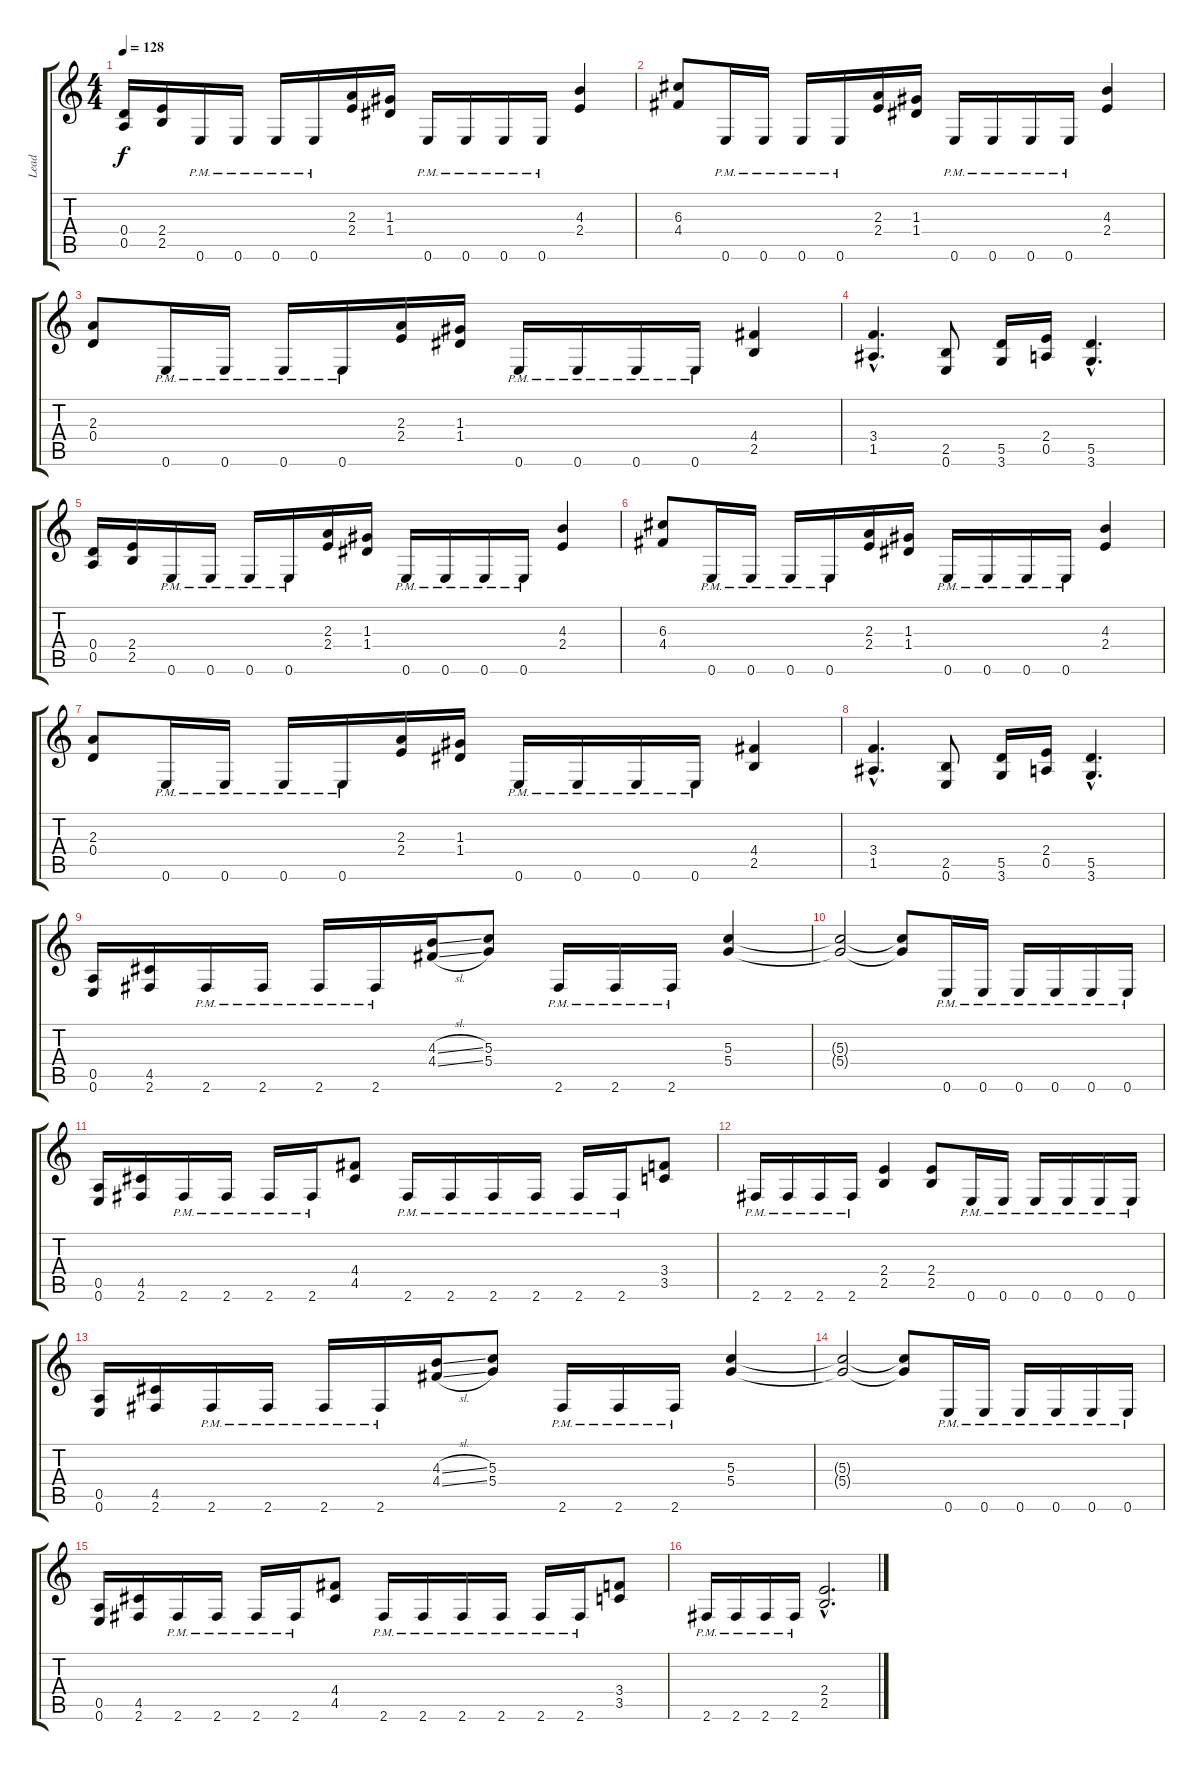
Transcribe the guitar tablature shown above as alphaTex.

\track ("Lead" "Lead") {instrument overdrivenguitar}
\staff {score tabs}
\tuning (E4 B3 G3 D3 A2 E2) {hide}
\ts (4 4)
\tempo 128
\clef g2
\ks c
(0.4 0.5).16{dy f} (2.4 2.5).16 0.6{pm}.16 0.6{pm}.16 0.6{pm}.16 0.6{pm}.16 (2.3 2.4).16 (1.3 1.4).16 0.6{pm}.16 0.6{pm}.16 0.6{pm}.16 0.6{pm}.16 (4.3 2.4).4 |
(6.3 4.4).8 0.6{pm}.16 0.6{pm}.16 0.6{pm}.16 0.6{pm}.16 (2.3 2.4).16 (1.3 1.4).16 0.6{pm}.16 0.6{pm}.16 0.6{pm}.16 0.6{pm}.16 (4.3 2.4).4 |
(2.3 0.4).8 0.6{pm}.16 0.6{pm}.16 0.6{pm}.16 0.6{pm}.16 (2.3 2.4).16 (1.3 1.4).16 0.6{pm}.16 0.6{pm}.16 0.6{pm}.16 0.6{pm}.16 (4.4 2.5).4 |
(3.4{hac} 1.5{hac}).4{d} (2.5 0.6).8 (5.5 3.6).16 (2.4 0.5).16 (5.5{hac} 3.6{hac}).4{d} |
(0.4 0.5).16 (2.4 2.5).16 0.6{pm}.16 0.6{pm}.16 0.6{pm}.16 0.6{pm}.16 (2.3 2.4).16 (1.3 1.4).16 0.6{pm}.16 0.6{pm}.16 0.6{pm}.16 0.6{pm}.16 (4.3 2.4).4 |
(6.3 4.4).8 0.6{pm}.16 0.6{pm}.16 0.6{pm}.16 0.6{pm}.16 (2.3 2.4).16 (1.3 1.4).16 0.6{pm}.16 0.6{pm}.16 0.6{pm}.16 0.6{pm}.16 (4.3 2.4).4 |
(2.3 0.4).8 0.6{pm}.16 0.6{pm}.16 0.6{pm}.16 0.6{pm}.16 (2.3 2.4).16 (1.3 1.4).16 0.6{pm}.16 0.6{pm}.16 0.6{pm}.16 0.6{pm}.16 (4.4 2.5).4 |
(3.4{hac} 1.5{hac}).4{d} (2.5 0.6).8 (5.5 3.6).16 (2.4 0.5).16 (5.5{hac} 3.6{hac}).4{d} |
(0.5 0.6).16 (4.5 2.6).16 2.6{pm}.16 2.6{pm}.16 2.6{pm}.16 2.6{pm}.16 (4.3{sl} 4.4{sl}).16 (5.3 5.4).8 2.6{pm}.16 2.6{pm}.16 2.6{pm}.16 (5.3 5.4).4 |
(5.3{t} 5.4{t}).2 (5.3{t} 5.4{t}).8 0.6{pm}.16 0.6{pm}.16 0.6{pm}.16 0.6{pm}.16 0.6{pm}.16 0.6{pm}.16 |
(0.5 0.6).16 (4.5 2.6).16 2.6{pm}.16 2.6{pm}.16 2.6{pm}.16 2.6{pm}.16 (4.4 4.5).8 2.6{pm}.16 2.6{pm}.16 2.6{pm}.16 2.6{pm}.16 2.6{pm}.16 2.6{pm}.16 (3.4 3.5).8 |
2.6{pm}.16 2.6{pm}.16 2.6{pm}.16 2.6{pm}.16 (2.4 2.5).4 (2.4 2.5).8 0.6{pm}.16 0.6{pm}.16 0.6{pm}.16 0.6{pm}.16 0.6{pm}.16 0.6{pm}.16 |
(0.5 0.6).16 (4.5 2.6).16 2.6{pm}.16 2.6{pm}.16 2.6{pm}.16 2.6{pm}.16 (4.3{sl} 4.4{sl}).16 (5.3 5.4).8 2.6{pm}.16 2.6{pm}.16 2.6{pm}.16 (5.3 5.4).4 |
(5.3{t} 5.4{t}).2 (5.3{t} 5.4{t}).8 0.6{pm}.16 0.6{pm}.16 0.6{pm}.16 0.6{pm}.16 0.6{pm}.16 0.6{pm}.16 |
(0.5 0.6).16 (4.5 2.6).16 2.6{pm}.16 2.6{pm}.16 2.6{pm}.16 2.6{pm}.16 (4.4 4.5).8 2.6{pm}.16 2.6{pm}.16 2.6{pm}.16 2.6{pm}.16 2.6{pm}.16 2.6{pm}.16 (3.4 3.5).8 |
2.6{pm}.16 2.6{pm}.16 2.6{pm}.16 2.6{pm}.16 (2.4{hac} 2.5{hac}).2{d}
